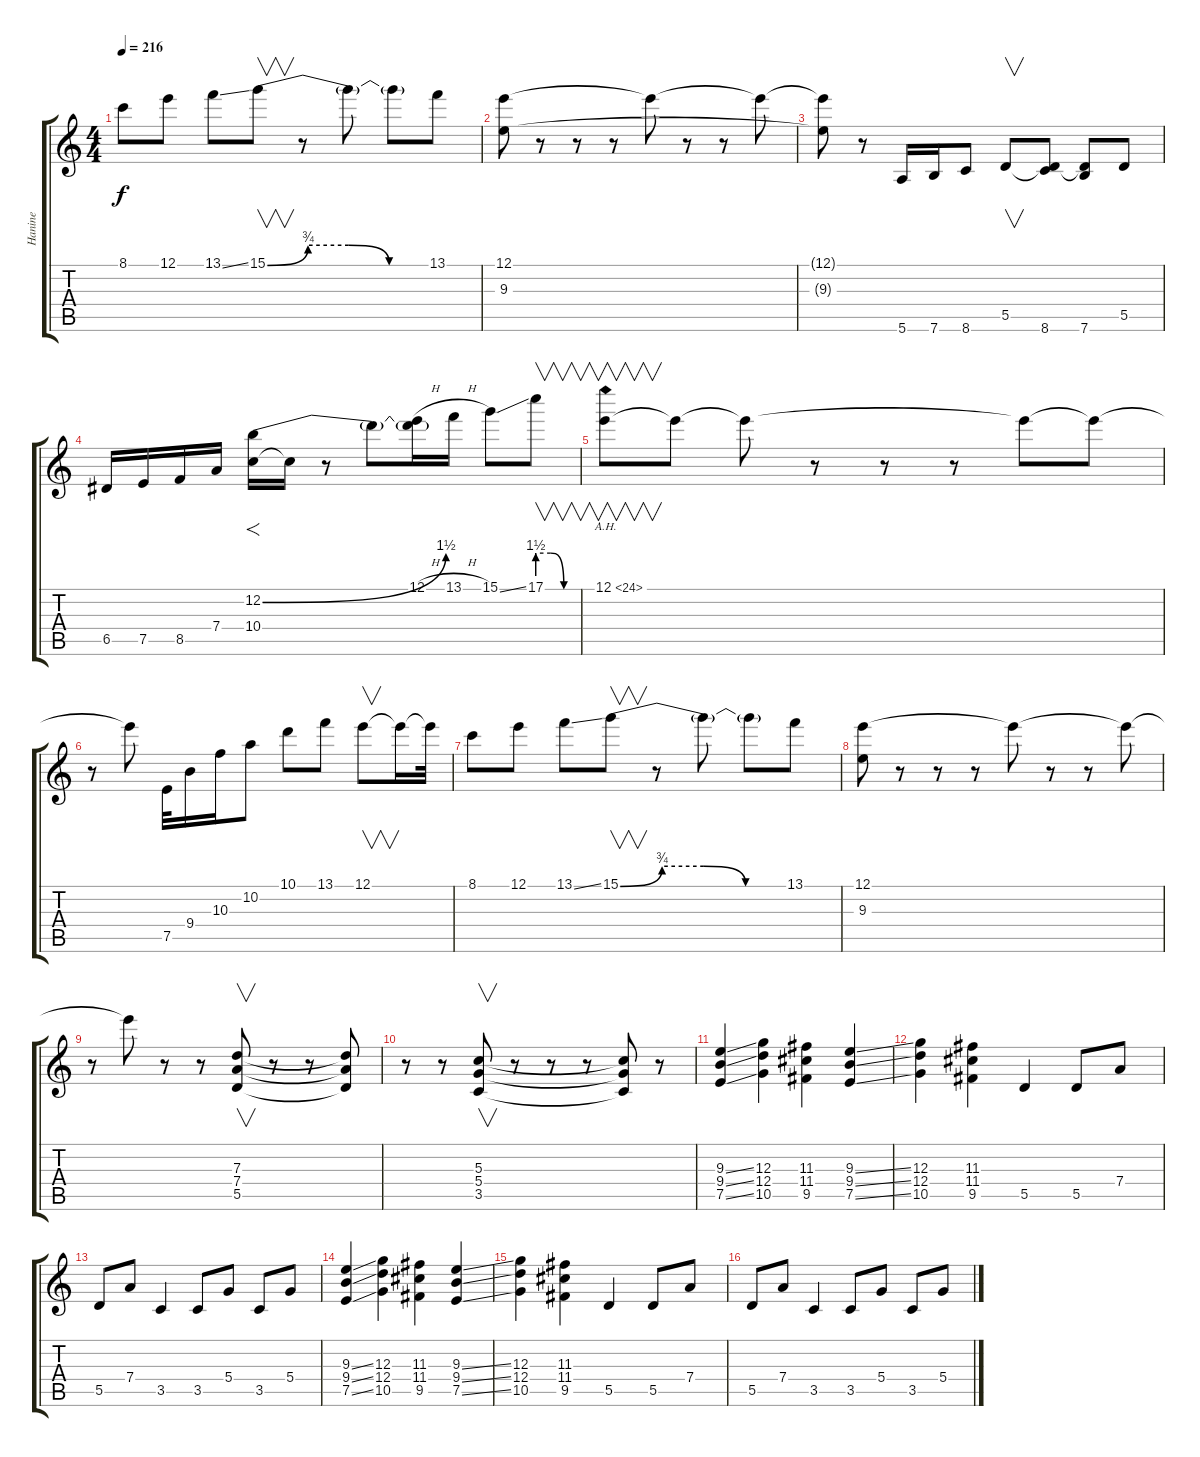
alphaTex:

\track ("Hanine" "Hanine") {instrument distortionguitar}
\staff {score tabs}
\tuning (E4 B3 G3 D3 A2 E2) {hide}
\ts (4 4)
\tempo 216
\clef g2
\ks c
8.1.8{dy f} 12.1.8 13.1{ss}.8 15.1{be (custom 0 0 15 3 30 3 45 0 60 0)}.8{v} r.8 15.1{t}.8 15.1{t}.8 13.1.8 |
(12.1 9.3).8 r.8 r.8 r.8 12.1{t}.8 r.8 r.8 12.1{t}.8 |
(12.1{t} 9.3{t}).8 r.8 5.6.16 7.6.16 8.6.8 5.5.8{v} (5.5{t} 8.6).8 (5.5{t} 7.6).8 5.5.8 |
6.5.16 7.5.16 8.5.16 7.4.16 (12.2{be (bend 0 0 60 6)} 10.4).16{f} 10.4{t}.16 r.8 12.2{t}.8 (12.1{h} 12.2{t}).16 13.1{h}.16 15.1{ss}.8 17.1{be (custom 0 6 20 6 40 0 60 0)}.8{v} |
12.1{ah 12}.8{v} 12.1{t}.8 12.1{t}.8 r.8 r.8 r.8 12.1{t}.8 12.1{t}.8 |
r.8 12.1{t}.8 7.5.32 9.4.16 10.3.16 10.2.8 10.1.8 13.1.8 12.1.8{v} 12.1{t}.16 12.1{t}.32 |
8.1.8 12.1.8 13.1{ss}.8 15.1{be (custom 0 0 15 3 30 3 45 0 60 0)}.8{v} r.8 15.1{t}.8 15.1{t}.8 13.1.8 |
(12.1 9.3).8 r.8 r.8 r.8 12.1{t}.8 r.8 r.8 12.1{t}.8 |
r.8 12.1{t}.8 r.8 r.8 (7.3 7.4 5.5).8{v} r.8 r.8 (7.3{t} 7.4{t} 5.5{t}).8 |
r.8 r.8 (5.3 5.4 3.5).8{v} r.8 r.8 r.8 (5.3{t} 5.4{t} 3.5{t}).8 r.8 |
(9.3{ss} 9.4{ss} 7.5{ss}).4 (12.3 12.4 10.5).4 (11.3 11.4 9.5).4 (9.3{ss} 9.4{ss} 7.5{ss}).4 |
(12.3 12.4 10.5).4 (11.3 11.4 9.5).4 5.5.4 5.5.8 7.4.8 |
5.5.8 7.4.8 3.5.4 3.5.8 5.4.8 3.5.8 5.4.8 |
(9.3{ss} 9.4{ss} 7.5{ss}).4 (12.3 12.4 10.5).4 (11.3 11.4 9.5).4 (9.3{ss} 9.4{ss} 7.5{ss}).4 |
(12.3 12.4 10.5).4 (11.3 11.4 9.5).4 5.5.4 5.5.8 7.4.8 |
5.5.8 7.4.8 3.5.4 3.5.8 5.4.8 3.5.8 5.4.8
